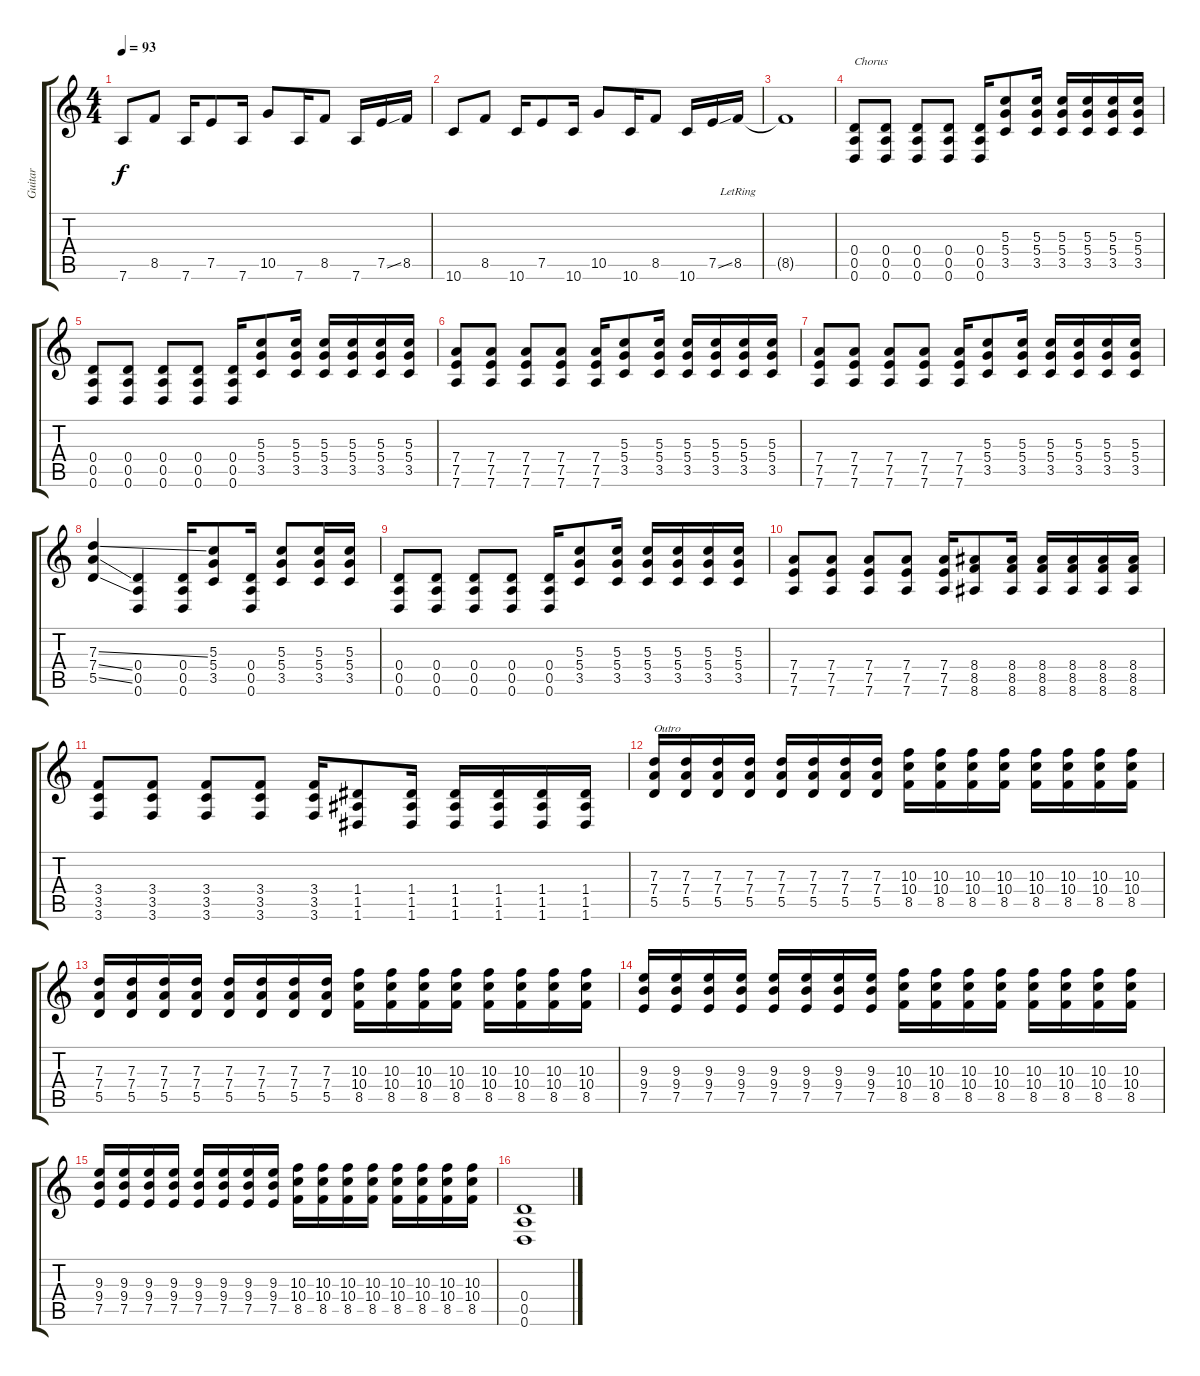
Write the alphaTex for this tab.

\track ("Guitar" "Guitar") {instrument distortionguitar}
\staff {score tabs}
\tuning (E4 B3 G3 D3 A2 D2) {hide}
\ts (4 4)
\tempo 93
\clef g2
\ks c
7.6.8{dy f} 8.5.8 7.6.16 7.5.8 7.6.16 10.5.8 7.6.16 8.5.8 7.6.16 7.5{ss}.16 8.5.16 |
10.6.8 8.5.8 10.6.16 7.5.8 10.6.16 10.5.8 10.6.16 8.5.8 10.6.16 7.5{ss}.16 8.5{lr}.16 |
8.5{t}.1 |
(0.4 0.5 0.6).8{txt "Chorus"} (0.4 0.5 0.6).8 (0.4 0.5 0.6).8 (0.4 0.5 0.6).8 (0.4 0.5 0.6).16 (5.3 5.4 3.5).8 (5.3 5.4 3.5).16 (5.3 5.4 3.5).16 (5.3 5.4 3.5).16 (5.3 5.4 3.5).16 (5.3 5.4 3.5).16 |
(0.4 0.5 0.6).8 (0.4 0.5 0.6).8 (0.4 0.5 0.6).8 (0.4 0.5 0.6).8 (0.4 0.5 0.6).16 (5.3 5.4 3.5).8 (5.3 5.4 3.5).16 (5.3 5.4 3.5).16 (5.3 5.4 3.5).16 (5.3 5.4 3.5).16 (5.3 5.4 3.5).16 |
(7.4 7.5 7.6).8 (7.4 7.5 7.6).8 (7.4 7.5 7.6).8 (7.4 7.5 7.6).8 (7.4 7.5 7.6).16 (5.3 5.4 3.5).8 (5.3 5.4 3.5).16 (5.3 5.4 3.5).16 (5.3 5.4 3.5).16 (5.3 5.4 3.5).16 (5.3 5.4 3.5).16 |
(7.4 7.5 7.6).8 (7.4 7.5 7.6).8 (7.4 7.5 7.6).8 (7.4 7.5 7.6).8 (7.4 7.5 7.6).16 (5.3 5.4 3.5).8 (5.3 5.4 3.5).16 (5.3 5.4 3.5).16 (5.3 5.4 3.5).16 (5.3 5.4 3.5).16 (5.3 5.4 3.5).16 |
(7.3{ss} 7.4{ss} 5.5{ss}).4 (0.4 0.5 0.6).4 (0.4 0.5 0.6).16 (5.3 5.4 3.5).8 (0.4 0.5 0.6).16 (5.3 5.4 3.5).8 (5.3 5.4 3.5).16 (5.3 5.4 3.5).16 |
(0.4 0.5 0.6).8 (0.4 0.5 0.6).8 (0.4 0.5 0.6).8 (0.4 0.5 0.6).8 (0.4 0.5 0.6).16 (5.3 5.4 3.5).8 (5.3 5.4 3.5).16 (5.3 5.4 3.5).16 (5.3 5.4 3.5).16 (5.3 5.4 3.5).16 (5.3 5.4 3.5).16 |
(7.4 7.5 7.6).8 (7.4 7.5 7.6).8 (7.4 7.5 7.6).8 (7.4 7.5 7.6).8 (7.4 7.5 7.6).16 (8.4 8.5 8.6).8 (8.4 8.5 8.6).16 (8.4 8.5 8.6).16 (8.4 8.5 8.6).16 (8.4 8.5 8.6).16 (8.4 8.5 8.6).16 |
(3.4 3.5 3.6).8 (3.4 3.5 3.6).8 (3.4 3.5 3.6).8 (3.4 3.5 3.6).8 (3.4 3.5 3.6).16 (1.4 1.5 1.6).8 (1.4 1.5 1.6).16 (1.4 1.5 1.6).16 (1.4 1.5 1.6).16 (1.4 1.5 1.6).16 (1.4 1.5 1.6).16 |
(7.3 7.4 5.5).16{txt "Outro"} (7.3 7.4 5.5).16 (7.3 7.4 5.5).16 (7.3 7.4 5.5).16 (7.3 7.4 5.5).16 (7.3 7.4 5.5).16 (7.3 7.4 5.5).16 (7.3 7.4 5.5).16 (10.3 10.4 8.5).16 (10.3 10.4 8.5).16 (10.3 10.4 8.5).16 (10.3 10.4 8.5).16 (10.3 10.4 8.5).16 (10.3 10.4 8.5).16 (10.3 10.4 8.5).16 (10.3 10.4 8.5).16 |
(7.3 7.4 5.5).16 (7.3 7.4 5.5).16 (7.3 7.4 5.5).16 (7.3 7.4 5.5).16 (7.3 7.4 5.5).16 (7.3 7.4 5.5).16 (7.3 7.4 5.5).16 (7.3 7.4 5.5).16 (10.3 10.4 8.5).16 (10.3 10.4 8.5).16 (10.3 10.4 8.5).16 (10.3 10.4 8.5).16 (10.3 10.4 8.5).16 (10.3 10.4 8.5).16 (10.3 10.4 8.5).16 (10.3 10.4 8.5).16 |
(9.3 9.4 7.5).16 (9.3 9.4 7.5).16 (9.3 9.4 7.5).16 (9.3 9.4 7.5).16 (9.3 9.4 7.5).16 (9.3 9.4 7.5).16 (9.3 9.4 7.5).16 (9.3 9.4 7.5).16 (10.3 10.4 8.5).16 (10.3 10.4 8.5).16 (10.3 10.4 8.5).16 (10.3 10.4 8.5).16 (10.3 10.4 8.5).16 (10.3 10.4 8.5).16 (10.3 10.4 8.5).16 (10.3 10.4 8.5).16 |
(9.3 9.4 7.5).16 (9.3 9.4 7.5).16 (9.3 9.4 7.5).16 (9.3 9.4 7.5).16 (9.3 9.4 7.5).16 (9.3 9.4 7.5).16 (9.3 9.4 7.5).16 (9.3 9.4 7.5).16 (10.3 10.4 8.5).16 (10.3 10.4 8.5).16 (10.3 10.4 8.5).16 (10.3 10.4 8.5).16 (10.3 10.4 8.5).16 (10.3 10.4 8.5).16 (10.3 10.4 8.5).16 (10.3 10.4 8.5).16 |
(0.4 0.5 0.6).1
